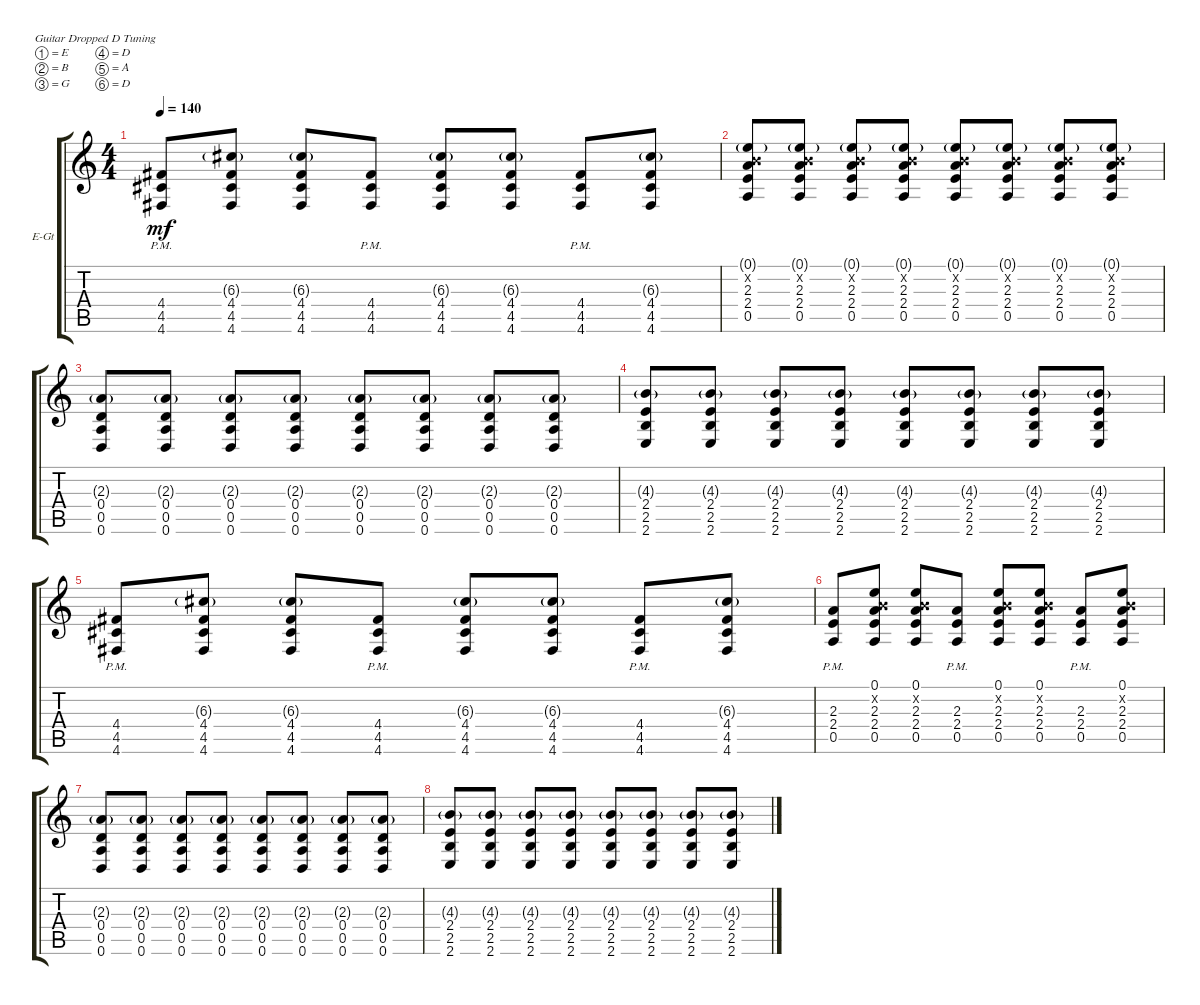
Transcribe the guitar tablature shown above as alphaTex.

\bracketExtendMode groupsimilarinstruments
\firstSystemTrackNameOrientation horizontal
\otherSystemsTrackNameOrientation horizontal
\track ("Jordan Terrel - Guitar" "E-Gt") {instrument distortionguitar}
\staff {score tabs}
\tuning (E4 B3 G3 D3 A2 D2)
\ts (4 4)
\tempo 140
\clef g2
\scale
0.333333
\ks c
(4.6{pm} 4.5{pm} 4.4{pm}).8{dy mf} (4.4 4.5 4.6 6.3{g}).8 (4.4 4.5 4.6 6.3{g}).8 (4.6{pm} 4.5{pm} 4.4{pm}).8 (4.4 4.5 4.6 6.3{g}).8 (4.4 4.5 4.6 6.3{g}).8 (4.6{pm} 4.5{pm} 4.4{pm}).8 (4.4 4.5 4.6 6.3{g}).8 |
\scale
0.333333 (0.5 2.4 2.3 0.2{x} 0.1{g}).8 (0.5 2.4 2.3 0.2{x} 0.1{g}).8 (0.5 2.4 2.3 0.2{x} 0.1{g}).8 (0.5 2.4 2.3 0.2{x} 0.1{g}).8 (0.5 2.4 2.3 0.2{x} 0.1{g}).8 (0.5 2.4 2.3 0.2{x} 0.1{g}).8 (0.5 2.4 2.3 0.2{x} 0.1{g}).8 (0.5 2.4 2.3 0.2{x} 0.1{g}).8 |
\scale
0.333333 (0.6 0.5 0.4 2.3{g}).8 (0.6 0.5 0.4 2.3{g}).8 (0.6 0.5 0.4 2.3{g}).8 (0.6 0.5 0.4 2.3{g}).8 (0.6 0.5 0.4 2.3{g}).8 (0.6 0.5 0.4 2.3{g}).8 (0.6 0.5 0.4 2.3{g}).8 (0.6 0.5 0.4 2.3{g}).8 |
\scale
0.333333 (2.6 2.5 2.4 4.3{g}).8 (2.6 2.5 2.4 4.3{g}).8 (2.6 2.5 2.4 4.3{g}).8 (2.6 2.5 2.4 4.3{g}).8 (2.6 2.5 2.4 4.3{g}).8 (2.6 2.5 2.4 4.3{g}).8 (2.6 2.5 2.4 4.3{g}).8 (2.6 2.5 2.4 4.3{g}).8 |
\scale
0.333333 (4.6{pm} 4.5{pm} 4.4{pm}).8 (4.4 4.5 4.6 6.3{g}).8 (4.4 4.5 4.6 6.3{g}).8 (4.6{pm} 4.5{pm} 4.4{pm}).8 (4.4 4.5 4.6 6.3{g}).8 (4.4 4.5 4.6 6.3{g}).8 (4.6{pm} 4.5{pm} 4.4{pm}).8 (4.4 4.5 4.6 6.3{g}).8 |
\scale
0.333333 (0.5{pm} 2.4{pm} 2.3{pm}).8 (0.5 2.4 2.3 0.2{x} 0.1).8 (0.5 2.4 2.3 0.2{x} 0.1).8 (0.5{pm} 2.4{pm} 2.3{pm}).8 (0.5 2.4 2.3 0.2{x} 0.1).8 (0.5 2.4 2.3 0.2{x} 0.1).8 (0.5{pm} 2.4{pm} 2.3{pm}).8 (0.5 2.4 2.3 0.2{x} 0.1).8 |
\scale
0.333333 (0.6 0.5 0.4 2.3{g}).8 (0.6 0.5 0.4 2.3{g}).8 (0.6 0.5 0.4 2.3{g}).8 (0.6 0.5 0.4 2.3{g}).8 (0.6 0.5 0.4 2.3{g}).8 (0.6 0.5 0.4 2.3{g}).8 (0.6 0.5 0.4 2.3{g}).8 (0.6 0.5 0.4 2.3{g}).8 |
\scale
0.333333 (2.6 2.5 2.4 4.3{g}).8 (2.6 2.5 2.4 4.3{g}).8 (2.6 2.5 2.4 4.3{g}).8 (2.6 2.5 2.4 4.3{g}).8 (2.6 2.5 2.4 4.3{g}).8 (2.6 2.5 2.4 4.3{g}).8 (2.6 2.5 2.4 4.3{g}).8 (2.6 2.5 2.4 4.3{g}).8
